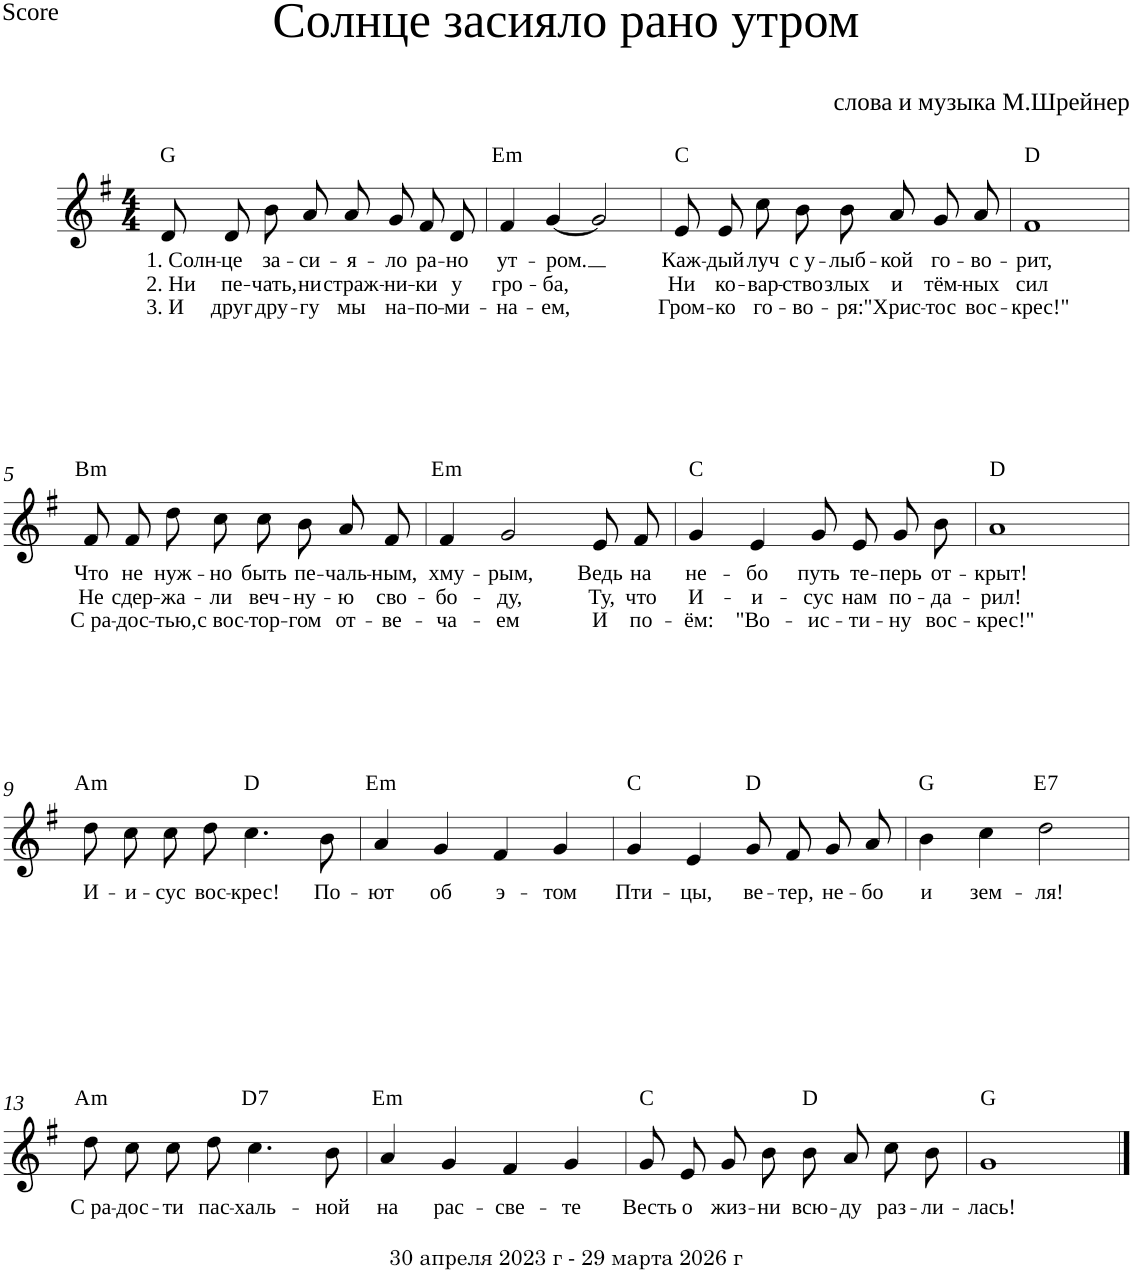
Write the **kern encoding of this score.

**kern	**text	**text	**text	**harte
*part1	*part1	*part1	*part1	*part1
*staff1	*staff1	*staff1	*staff1	*
*clefG2	*	*	*	*
*k[f#]	*	*	*	*
*G:	*	*	*	*
*M4/4	*	*	*	*
=1	=1	=1	=1	=1
!	!LO:LY:b	!LO:LY:b	!LO:LY:b	!
8d/L	1. Солн-	2. Ни	3. И	G:maj
!	!LO:LY:b	!LO:LY:b	!LO:LY:b	!
8d/J	-це	пе-	друг	.
!	!LO:LY:b	!LO:LY:b	!LO:LY:b	!
8b/L	за-	-чать,	дру-	.
!	!LO:LY:b	!LO:LY:b	!LO:LY:b	!
8a/J	-си-	ни	-гу	.
!	!LO:LY:b	!LO:LY:b	!LO:LY:b	!
8a/L	-я-	страж-	мы	.
!	!LO:LY:b	!LO:LY:b	!LO:LY:b	!
8g/J	-ло	-ни-	на-	.
!	!LO:LY:b	!LO:LY:b	!LO:LY:b	!
8f#/L	ра-	-ки	-по-	.
!	!LO:LY:b	!LO:LY:b	!LO:LY:b	!
8d/J	-но	у	-ми-	.
=2	=2	=2	=2	=2
!	!LO:LY:b	!LO:LY:b	!LO:LY:b	!LO:H:kt=m
4f#/	ут-	гро-	-на-	E:min
!	!LO:LY:b	!LO:LY:b	!LO:LY:b	!
[4g/	-ром.	-ба,	-ем,	.
2g/]	.	.	.	.
=3	=3	=3	=3	=3
!	!LO:LY:b	!LO:LY:b	!LO:LY:b	!
8e/L	Каж-	Ни	Гром-	C:maj
!	!LO:LY:b	!LO:LY:b	!LO:LY:b	!
8e/J	-дый	ко-	-ко	.
!	!LO:LY:b	!LO:LY:b	!LO:LY:b	!
8cc\L	луч	-вар-	го-	.
!	!LO:LY:b	!LO:LY:b	!LO:LY:b	!
8b\J	с у-	-ство	-во-	.
!	!LO:LY:b	!LO:LY:b	!LO:LY:b	!
8b/L	-лыб-	злых	-ря:	.
!	!LO:LY:b	!LO:LY:b	!LO:LY:b	!
8a/J	-кой	и	"Хрис-	.
!	!LO:LY:b	!LO:LY:b	!LO:LY:b	!
8g/L	го-	тём-	-тос	.
!	!LO:LY:b	!LO:LY:b	!LO:LY:b	!
8a/J	-во-	-ных	вос-	.
=4	=4	=4	=4	=4
!	!LO:LY:b	!LO:LY:b	!LO:LY:b	!
1f#	-рит,	сил	-крес!"	D:maj
!!LO:LB:g=z
=5	=5	=5	=5	=5
!	!LO:LY:b	!LO:LY:b	!LO:LY:b	!LO:H:kt=m
8f#/L	Что	Не	С ра-	B:min
!	!LO:LY:b	!LO:LY:b	!LO:LY:b	!
8f#/J	не	сдер-	-дос-	.
!	!LO:LY:b	!LO:LY:b	!LO:LY:b	!
8dd\L	нуж-	-жа-	-тью,	.
!	!LO:LY:b	!LO:LY:b	!LO:LY:b	!
8cc\J	-но	-ли	с вос-	.
!	!LO:LY:b	!LO:LY:b	!LO:LY:b	!
8cc\L	быть	веч-	-тор-	.
!	!LO:LY:b	!LO:LY:b	!LO:LY:b	!
8b\J	пе-	-ну-	-гом	.
!	!LO:LY:b	!LO:LY:b	!LO:LY:b	!
8a/L	-чаль-	-ю	от-	.
!	!LO:LY:b	!LO:LY:b	!LO:LY:b	!
8f#/J	-ным,	сво-	-ве-	.
=6	=6	=6	=6	=6
!	!LO:LY:b	!LO:LY:b	!LO:LY:b	!LO:H:kt=m
4f#/	хму-	-бо-	-ча-	E:min
!	!LO:LY:b	!LO:LY:b	!LO:LY:b	!
2g/	-рым,	-ду,	-ем	.
!	!LO:LY:b	!LO:LY:b	!LO:LY:b	!
8e/L	Ведь	Ту,	И	.
!	!LO:LY:b	!LO:LY:b	!LO:LY:b	!
8f#/J	на	что	по-	.
=7	=7	=7	=7	=7
!	!LO:LY:b	!LO:LY:b	!LO:LY:b	!
4g/	не-	И-	-ём:	C:maj
!	!LO:LY:b	!LO:LY:b	!LO:LY:b	!
4e/	-бо	-и-	"Во-	.
!	!LO:LY:b	!LO:LY:b	!LO:LY:b	!
8g/L	путь	-сус	-ис-	.
!	!LO:LY:b	!LO:LY:b	!LO:LY:b	!
8e/J	те-	нам	-ти-	.
!	!LO:LY:b	!LO:LY:b	!LO:LY:b	!
8g/L	-перь	по-	-ну	.
!	!LO:LY:b	!LO:LY:b	!LO:LY:b	!
8b/J	от-	-да-	вос-	.
=8	=8	=8	=8	=8
!	!LO:LY:b	!LO:LY:b	!LO:LY:b	!
1a	-крыт!	-рил!	-крес!"	D:maj
!!LO:LB:g=z
=9	=9	=9	=9	=9
!	!LO:LY:b	!	!	!LO:H:kt=m
8dd\L	И-	.	.	A:min
!	!LO:LY:b	!	!	!
8cc\J	-и-	.	.	.
!	!LO:LY:b	!	!	!
8cc\L	-сус	.	.	.
!	!LO:LY:b	!	!	!
8dd\J	вос-	.	.	.
!	!LO:LY:b	!	!	!
4.cc\	-крес!	.	.	D:maj
!	!LO:LY:b	!	!	!
8b\	По-	.	.	.
=10	=10	=10	=10	=10
!	!LO:LY:b	!	!	!LO:H:kt=m
4a/	-ют	.	.	E:min
!	!LO:LY:b	!	!	!
4g/	об	.	.	.
!	!LO:LY:b	!	!	!
4f#/	э-	.	.	.
!	!LO:LY:b	!	!	!
4g/	-том	.	.	.
=11	=11	=11	=11	=11
!	!LO:LY:b	!	!	!
4g/	Пти-	.	.	C:maj
!	!LO:LY:b	!	!	!
4e/	-цы,	.	.	.
!	!LO:LY:b	!	!	!
8g/L	ве-	.	.	D:maj
!	!LO:LY:b	!	!	!
8f#/J	-тер,	.	.	.
!	!LO:LY:b	!	!	!
8g/L	не-	.	.	.
!	!LO:LY:b	!	!	!
8a/J	-бо	.	.	.
=12	=12	=12	=12	=12
!	!LO:LY:b	!	!	!
4b\	и	.	.	G:maj
!	!LO:LY:b	!	!	!
4cc\	зем-	.	.	.
!	!LO:LY:b	!	!	!LO:H:kt=7
2dd\	-ля!	.	.	E:7
!!LO:LB:g=z
=13	=13	=13	=13	=13
!	!LO:LY:b	!	!	!LO:H:kt=m
8dd\L	С ра-	.	.	A:min
!	!LO:LY:b	!	!	!
8cc\J	-дос-	.	.	.
!	!LO:LY:b	!	!	!
8cc\L	-ти	.	.	.
!	!LO:LY:b	!	!	!
8dd\J	пас-	.	.	.
!	!LO:LY:b	!	!	!LO:H:kt=7
4.cc\	-халь-	.	.	D:7
!	!LO:LY:b	!	!	!
8b\	-ной	.	.	.
=14	=14	=14	=14	=14
!	!LO:LY:b	!	!	!LO:H:kt=m
4a/	на	.	.	E:min
!	!LO:LY:b	!	!	!
4g/	рас-	.	.	.
!	!LO:LY:b	!	!	!
4f#/	-све-	.	.	.
!	!LO:LY:b	!	!	!
4g/	-те	.	.	.
=15	=15	=15	=15	=15
!	!LO:LY:b	!	!	!
8g/L	Весть	.	.	C:maj
!	!LO:LY:b	!	!	!
8e/J	о	.	.	.
!	!LO:LY:b	!	!	!
8g/L	жиз-	.	.	.
!	!LO:LY:b	!	!	!
8b/J	-ни	.	.	.
!	!LO:LY:b	!	!	!
8b/L	всю-	.	.	D:maj
!	!LO:LY:b	!	!	!
8a/J	-ду	.	.	.
!	!LO:LY:b	!	!	!
8cc\L	раз-	.	.	.
!	!LO:LY:b	!	!	!
8b\J	-ли-	.	.	.
=16	=16	=16	=16	=16
!	!LO:LY:b	!	!	!
1g	-лась!	.	.	G:maj
==	==	==	==	==
*-	*-	*-	*-	*-
